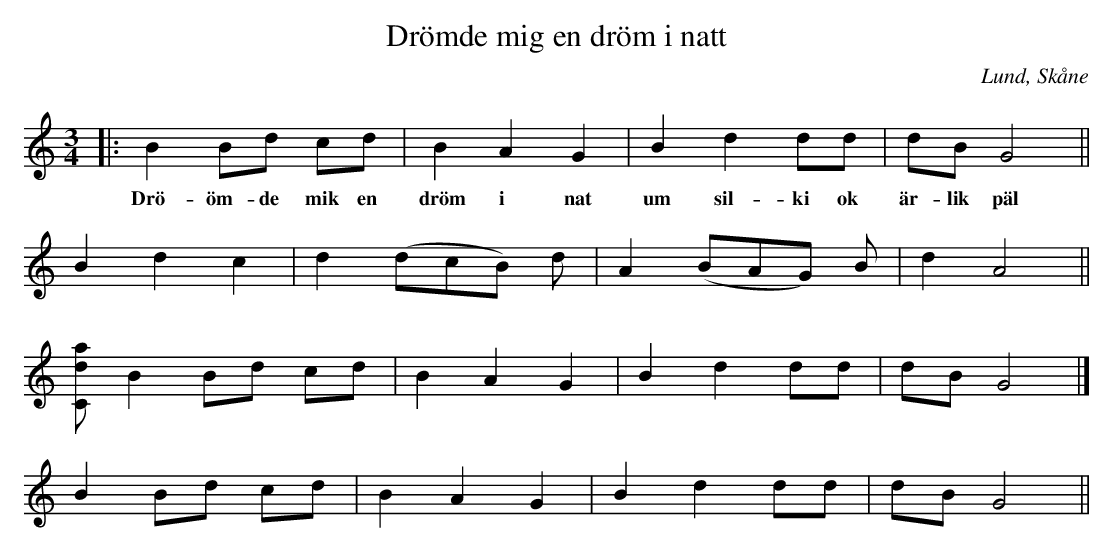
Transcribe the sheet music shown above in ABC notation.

X:1
T:Drömde mig en dröm i natt
O:Lund, Skåne
M:3/4
L:1/8
K:C
|: B2 Bd cd | B2 A2 G2 | B2 d2 dd | dB G4 ||
w:Drö-öm-de mik en|dröm i nat| um sil-ki ok|är-lik päl
B2 d2 c2 | d2 (dcB) d | A2 (BAG) B | d2 A4 ||
[Coda:]B2 Bd cd | B2 A2 G2 | B2 d2 dd | dB G4 |]
v:coda
B2 Bd cd | B2 A2 G2 | B2 d2 dd | dB G4 ||
